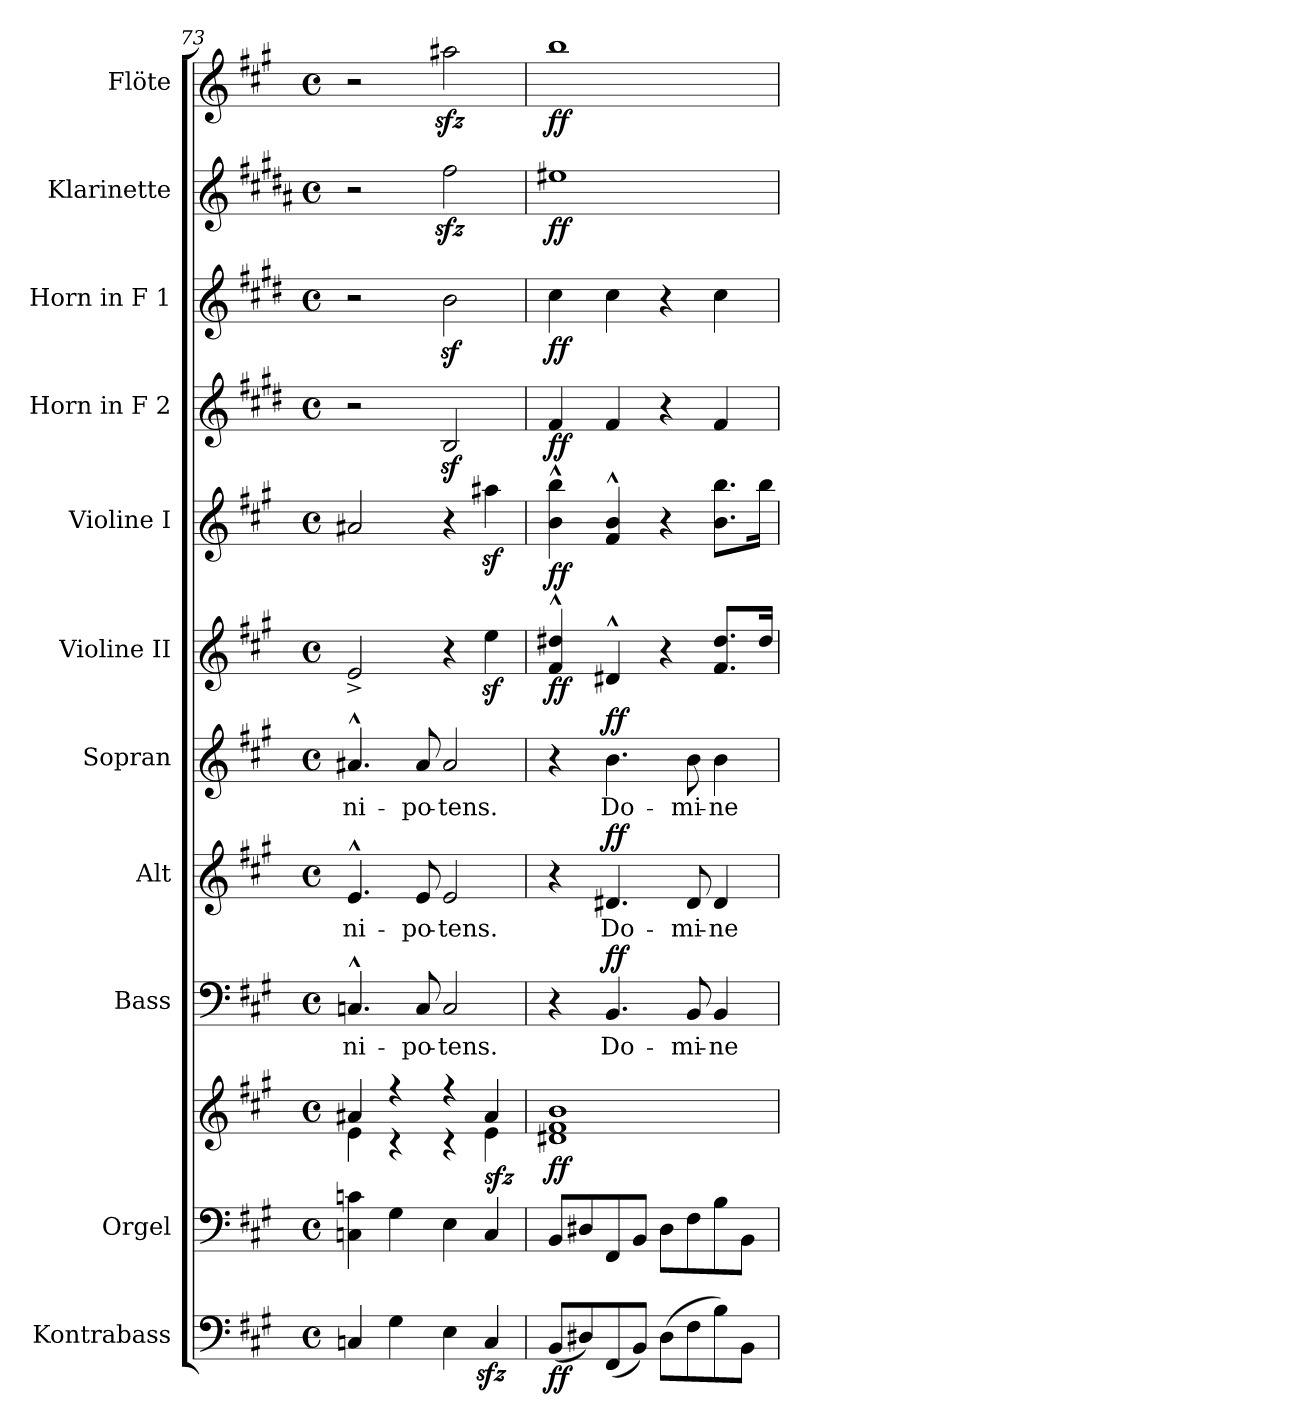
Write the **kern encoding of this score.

**kern	**dynam	**kern	**kern	**dynam	**kern	**text	**dynam	**kern	**text	**dynam	**kern	**text	**dynam	**kern	**dynam	**kern	**dynam	**kern	**dynam	**kern	**dynam	**kern	**dynam	**kern	**dynam
*part11	*part11	*part10	*part10	*part10	*part9	*part9	*part9	*part8	*part8	*part8	*part7	*part7	*part7	*part6	*part6	*part5	*part5	*part4	*part4	*part3	*part3	*part2	*part2	*part1	*part1
*staff12	*staff12	*staff11	*staff10	*staff10/11	*staff9	*staff9	*staff9	*staff8	*staff8	*staff8	*staff7	*staff7	*staff7	*staff6	*staff6	*staff5	*staff5	*staff4	*staff4	*staff3	*staff3	*staff2	*staff2	*staff1	*staff1
*I"Kontrabass	*	*I"Orgel	*	*	*I"Bass	*	*	*I"Alt	*	*	*I"Sopran	*	*	*I"Violine II	*	*I"Violine I	*	*I"Horn in F 2	*	*I"Horn in F 1	*	*I"Klarinette	*	*I"Flöte	*
*I'Kb.	*	*I'Org.	*	*	*I'B.	*	*	*I'A.	*	*	*I'S.	*	*	*I'Vl. II	*	*I'Vl. I	*	*	*	*	*	*I'Kl.	*	*I'Fl.	*
*clefF4	*	*clefF4	*clefG2	*	*clefF4	*	*	*clefG2	*	*	*clefG2	*	*	*clefG2	*	*clefG2	*	*clefG2	*	*clefG2	*	*clefG2	*	*clefG2	*
*ITrd7c12	*	*	*	*	*	*	*	*	*	*	*	*	*	*	*	*	*	*ITrd4c7	*	*ITrd4c7	*	*ITrd1c2	*	*	*
*k[f#c#g#]	*	*k[f#c#g#]	*k[f#c#g#]	*	*k[f#c#g#]	*	*	*k[f#c#g#]	*	*	*k[f#c#g#]	*	*	*k[f#c#g#]	*	*k[f#c#g#]	*	*k[f#c#g#]	*	*k[f#c#g#]	*	*k[f#c#g#]	*	*k[f#c#g#]	*
*A:	*	*A:	*A:	*	*A:	*	*	*A:	*	*	*A:	*	*	*A:	*	*A:	*	*A:	*	*A:	*	*A:	*	*A:	*
*M4/4	*	*M4/4	*M4/4	*	*M4/4	*	*	*M4/4	*	*	*M4/4	*	*	*M4/4	*	*M4/4	*	*M4/4	*	*M4/4	*	*M4/4	*	*M4/4	*
*met(c)	*	*met(c)	*met(c)	*	*met(c)	*	*	*met(c)	*	*	*met(c)	*	*	*met(c)	*	*met(c)	*	*met(c)	*	*met(c)	*	*met(c)	*	*met(c)	*
=73	=73	=73	=73	=73	=73	=73	=73	=73	=73	=73	=73	=73	=73	=73	=73	=73	=73	=73	=73	=73	=73	=73	=73	=73	=73
*	*	*	*^	*	*	*	*	*	*	*	*	*	*	*	*	*	*	*	*	*	*	*	*	*	*
!	!	!	!	!	!	!	!LO:LY:b	!	!	!LO:LY:b	!	!	!LO:LY:b	!	!	!	!	!	!	!	!	!	!	!	!	!
4CCn/	.	4Cn\ 4cn\	4a#X/	4e\	.	4.Cn^^>/	-ni-	.	4.e^^>/	-ni-	.	4.a#X^^>/	-ni-	.	2e^</	.	2a#X/	.	2r	.	2r	.	2r	.	2r	.
4GG#\	.	4G#\	4r	4r	.	.	.	.	.	.	.	.	.	.	.	.	.	.	.	.	.	.	.	.	.	.
!	!	!	!	!	!	!	!LO:LY:b	!	!	!LO:LY:b	!	!	!LO:LY:b	!	!	!	!	!	!	!	!	!	!	!	!	!
.	.	.	.	.	.	8C/	-po-	.	8e/	-po-	.	8a#/	-po-	.	.	.	.	.	.	.	.	.	.	.	.	.
!	!	!	!	!	!	!	!LO:LY:b	!	!	!LO:LY:b	!	!	!LO:LY:b	!	!	!	!	!	!	!	!	!	!	!	!	!
4EE\	.	4E\	4r	4r	.	2C/	-tens.	.	2e/	-tens.	.	2a#/	-tens.	.	4r	.	4r	.	2Ez</	.	2ez<\	.	2eezz<\	.	2aa#Xzz<\	.
!	!	!	!	!	!LO:DY:b	!	!	!	!	!	!	!	!	!	!	!	!	!	!	!	!	!	!	!	!	!
4CCzz</	.	4C/	4a#/	4e\	sfz	.	.	.	.	.	.	.	.	.	4eez<\	.	4aa#Xz<\	.	.	.	.	.	.	.	.	.
=74	=74	=74	=74	=74	=74	=74	=74	=74	=74	=74	=74	=74	=74	=74	=74	=74	=74	=74	=74	=74	=74	=74	=74	=74	=74	=74
!	!LO:DY:b	!	!	!	!LO:DY:b	!	!	!	!	!	!	!	!	!	!	!LO:DY:b	!	!LO:DY:b	!	!LO:DY:b	!	!LO:DY:b	!	!LO:DY:b	!	!LO:DY:b
*	*	*	*v	*v	*	*	*	*	*	*	*	*	*	*	*	*	*	*	*	*	*	*	*	*	*	*
(<8BBB/L	ff	8BB/L	1d#X 1f# 1b	ff	4r	.	.	4r	.	.	4r	.	.	4f#/^^> 4dd#X/^^>	ff	4b\^^> 4bb\^^>	ff	4B/	ff	4f#\	ff	1dd#X	ff	1bb	ff
8DD#X/)	.	8D#X/	.	.	.	.	.	.	.	.	.	.	.	.	.	.	.	.	.	.	.	.	.	.	.
!	!	!	!	!	!	!LO:LY:b	!LO:DY:a	!	!LO:LY:b	!LO:DY:a	!	!LO:LY:b	!LO:DY:a	!	!	!	!	!	!	!	!	!	!	!	!
(<8FFF#/	.	8FF#/	.	.	4.BB/	Do-	ff	4.d#X/	Do-	ff	4.b\	Do-	ff	4d#X^^>/	.	4f#/^^> 4b/^^>	.	4B/	.	4f#\	.	.	.	.	.
8BBB/J)	.	8BB/J	.	.	.	.	.	.	.	.	.	.	.	.	.	.	.	.	.	.	.	.	.	.	.
(>8DD#\L	.	8D#\L	.	.	.	.	.	.	.	.	.	.	.	4r	.	4r	.	4r	.	4r	.	.	.	.	.
!	!	!	!	!	!	!LO:LY:b	!	!	!LO:LY:b	!	!	!LO:LY:b	!	!	!	!	!	!	!	!	!	!	!	!	!
8FF#\	.	8F#\	.	.	8BB/	-mi-	.	8d#/	-mi-	.	8b\	-mi-	.	.	.	.	.	.	.	.	.	.	.	.	.
!	!	!	!	!	!	!LO:LY:b	!	!	!LO:LY:b	!	!	!LO:LY:b	!	!	!	!	!	!	!	!	!	!	!	!	!
8BB\)	.	8B\	.	.	4BB/	-ne	.	4d#/	-ne	.	4b\	-ne	.	8.f#/ 8.dd#/L	.	8.b\ 8.bb\L	.	4B/	.	4f#\	.	.	.	.	.
8BBB\J	.	8BB\J	.	.	.	.	.	.	.	.	.	.	.	.	.	.	.	.	.	.	.	.	.	.	.
.	.	.	.	.	.	.	.	.	.	.	.	.	.	16dd#/Jk	.	16bb\Jk	.	.	.	.	.	.	.	.	.
=	=	=	=	=	=	=	=	=	=	=	=	=	=	=	=	=	=	=	=	=	=	=	=	=	=
*-	*-	*-	*-	*-	*-	*-	*-	*-	*-	*-	*-	*-	*-	*-	*-	*-	*-	*-	*-	*-	*-	*-	*-	*-	*-
